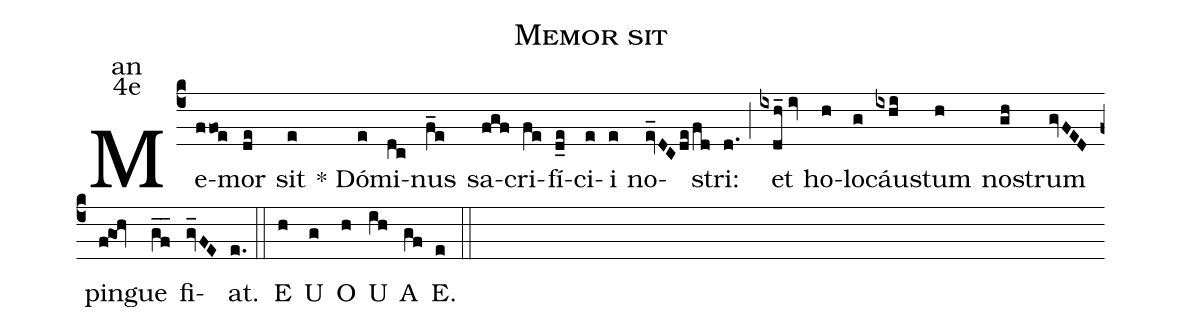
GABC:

name:Memor sit;
office-part:an;
mode:4e;
%%
(c4) Me(ffoe)mor(de) sit(e) <sp>*</sp> Dó(e)mi(dc)nus(f_e) sa(fgf)cri(fe)fí(d_e)ci(e)i(e) no(ev_DCde/fd)stri:(d.) (;)
et(ixdh_//iv) ho(h)lo(g)cáu(ixhi)stum(h) no(gh)strum(gvFED) pin(f@goh)gue(gf__) fi(gv_FE)at.(e.) (::)
<eu>E(h) U(g) O(h) U(ih) A(gf) E.(e) </eu>(::)
